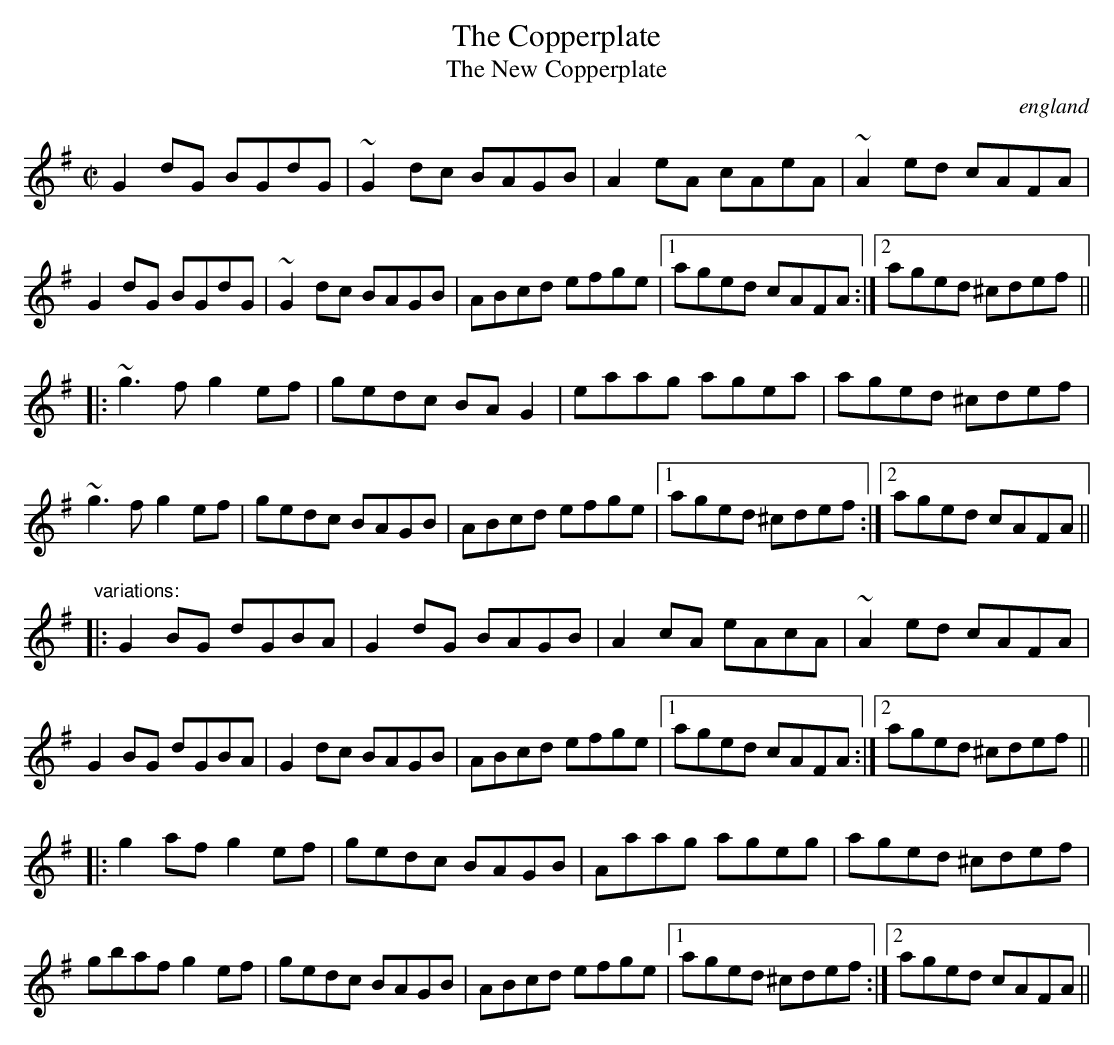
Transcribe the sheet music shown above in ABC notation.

X:1
T:Copperplate, The
T:New Copperplate, The
O:england
M:C|
K:G
G2dG BGdG|~G2dc BAGB|A2eA cAeA|~A2ed cAFA|
G2dG BGdG|~G2dc BAGB|ABcd efge|1 aged cAFA:|2 aged ^cdef||
|:~g3f g2ef|gedc BAG2|eaag agea|aged ^cdef|
~g3f g2ef|gedc BAGB|ABcd efge|1 aged ^cdef:|2 aged cAFA||
"variations:"
|:G2BG dGBA|G2dG BAGB|A2cA eAcA|~A2ed cAFA|
G2BG dGBA|G2dc BAGB|ABcd efge|1 aged cAFA:|2 aged ^cdef||
|:g2af g2ef|gedc BAGB|Aaag ageg|aged ^cdef|
gbaf g2ef|gedc BAGB|ABcd efge|1 aged ^cdef:|2 aged cAFA||
